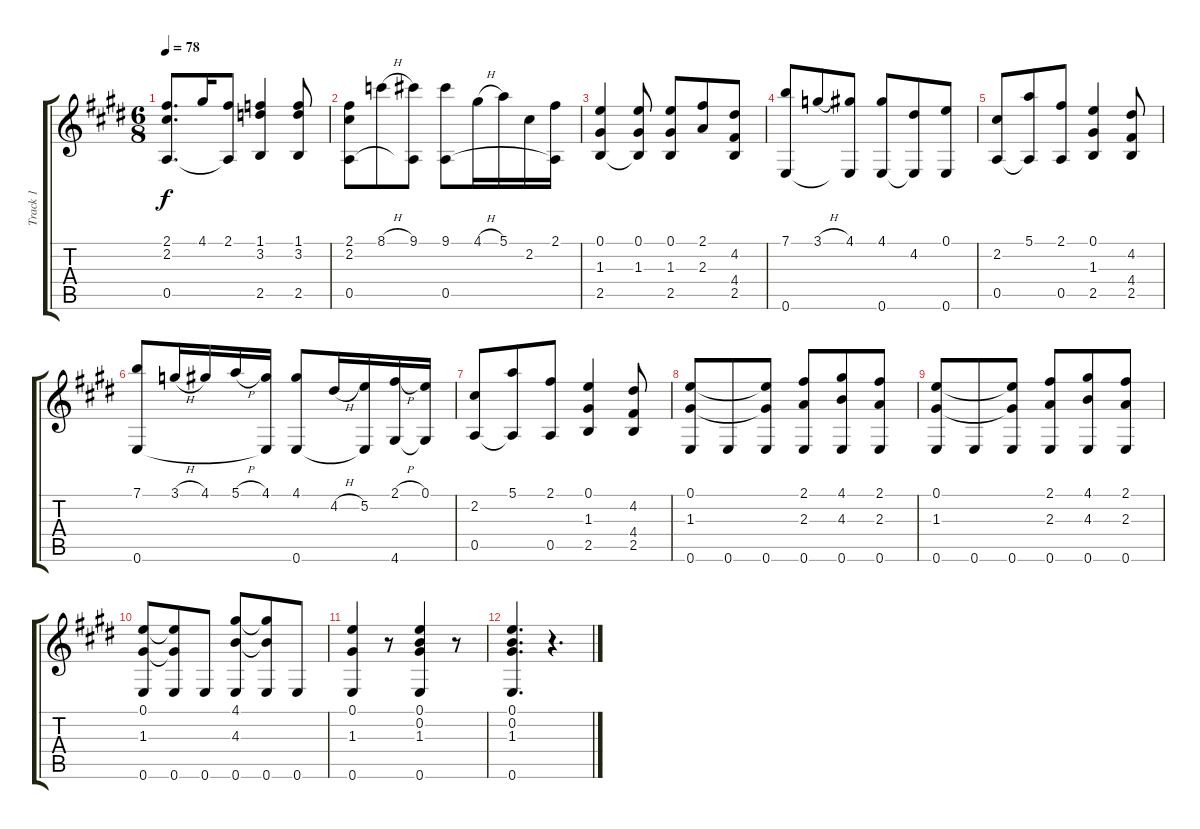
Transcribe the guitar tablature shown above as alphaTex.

\track ("Track 1" "Track 1") {instrument acousticguitarnylon}
\staff {score tabs}
\tuning (E4 B3 G3 D3 A2 E2) {hide}
\ts (6 8)
\tempo 78
\clef g2
\ks e
(2.1 2.2 0.5).8{d dy f} 4.1.16 (2.1 0.5{t}).8 (1.1 3.2 2.5).4 (1.1 3.2 2.5).8 |
(2.1 2.2 0.5).8 8.1{h}.8 (9.1 0.5{t}).8 (9.1 0.5).8 4.1{h}.16 5.1.16 2.2.16 (2.1 0.5{t}).16 |
(0.1 1.3 2.5).4 (0.1 1.3 2.5{t}).8 (0.1 1.3 2.5).8 (2.1 2.3).8 (4.2 4.4 2.5).8 |
(7.1 0.6).8 3.1{h}.8 (4.1 0.6{t}).8 (4.1 0.6).8 (4.2 0.6{t}).8 (0.1 0.6).8 |
(2.2 0.5).8 (5.1 0.5{t}).8 (2.1 0.5).8 (0.1 1.3 2.5).4 (4.2 4.4 2.5).8 |
(7.1 0.6).8 3.1{h}.16 4.1.16 5.1{h}.16 (4.1 0.6{t}).16 (4.1 0.6).8 4.2{h}.16 (5.2 0.6{t}).16 (2.1{h} 4.6).16 (0.1 4.6{t}).16 |
(2.2 0.5).8 (5.1 0.5{t}).8 (2.1 0.5).8 (0.1 1.3 2.5).4 (4.2 4.4 2.5).8 |
(0.1 1.3 0.6).8 0.6.8 (0.1{t} 1.3{t} 0.6).8 (2.1 2.3 0.6).8 (4.1 4.3 0.6).8 (2.1 2.3 0.6).8 |
(0.1 1.3 0.6).8 0.6.8 (0.1{t} 1.3{t} 0.6).8 (2.1 2.3 0.6).8 (4.1 4.3 0.6).8 (2.1 2.3 0.6).8 |
(0.1 1.3 0.6).8 (0.1{t} 1.3{t} 0.6).8 0.6.8 (4.1 4.3 0.6).8 (4.1{t} 4.3{t} 0.6).8 0.6.8 |
(0.1 1.3 0.6).4 r.8 (0.1 0.2 1.3 0.6).4 r.8 |
(0.1 0.2 1.3 0.6).4{d} r.4{d}
